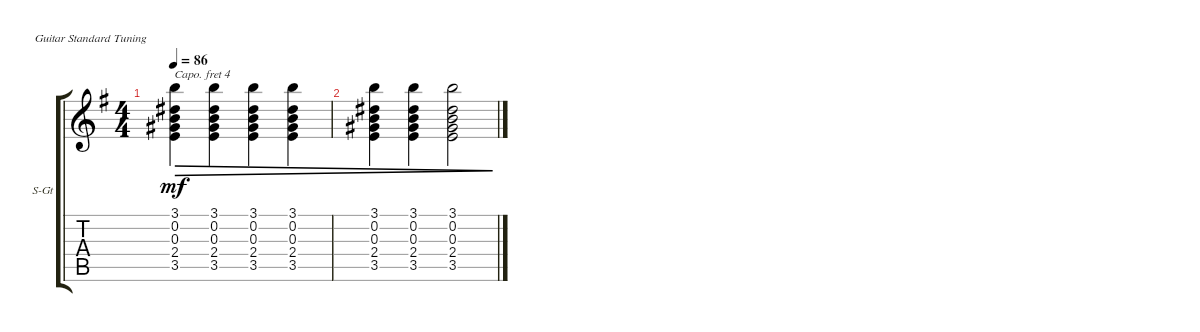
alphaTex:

\defaultSystemsLayout 4
\bracketExtendMode groupsimilarinstruments
\firstSystemTrackNameOrientation horizontal
\otherSystemsTrackNameOrientation horizontal
\track ("Steel Guitar" "S-Gt") {instrument acousticguitarsteel}
\staff {score tabs}
\capo 4
\tuning (E4 B3 G3 D3 A2 E2)
\ts (4 4)
\tempo 86
\clef g2
\ks g
(3.5 2.4 0.3 0.2 3.1).4{dec dy mf} (3.5 2.4 0.3 0.2 3.1).4{dec} (3.5 2.4 0.3 0.2 3.1).4{dec} (3.5 2.4 0.3 0.2 3.1).4{dec} |
(3.5 2.4 0.3 0.2 3.1).4{dec} (3.5 2.4 0.3 0.2 3.1).4{dec} (3.5 2.4 0.3 0.2 3.1).2{dec}
